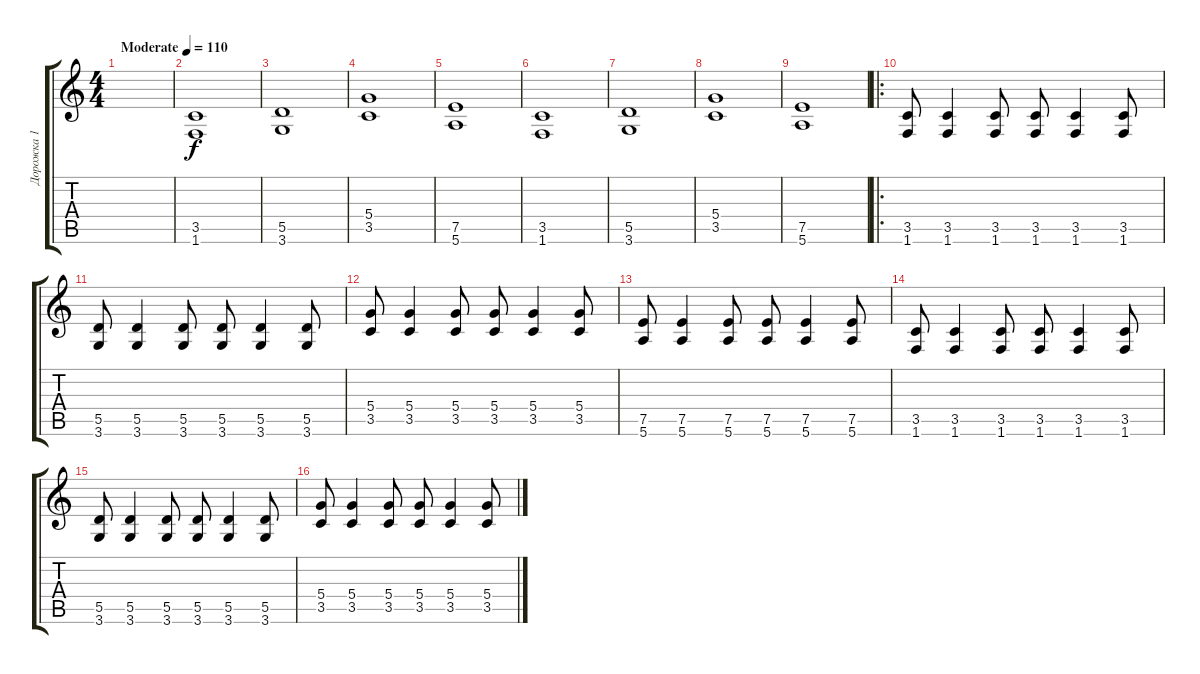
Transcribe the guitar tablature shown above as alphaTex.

\track ("Дорожка 1" "Дорожка 1") {instrument overdrivenguitar}
\staff {score tabs}
\tuning (E4 B3 G3 D3 A2 E2) {hide}
\ts (4 4)
\tempo (110 "Moderate")
\clef g2
\ks c
|
(3.5 1.6).1 |
(5.5 3.6).1 |
(5.4 3.5).1 |
(7.5 5.6).1 |
(3.5 1.6).1 |
(5.5 3.6).1 |
(5.4 3.5).1 |
(7.5 5.6).1 |
\ro
(3.5 1.6).8 (3.5 1.6).4 (3.5 1.6).8 (3.5 1.6).8 (3.5 1.6).4 (3.5 1.6).8 |
(5.5 3.6).8 (5.5 3.6).4 (5.5 3.6).8 (5.5 3.6).8 (5.5 3.6).4 (5.5 3.6).8 |
(5.4 3.5).8 (5.4 3.5).4 (5.4 3.5).8 (5.4 3.5).8 (5.4 3.5).4 (5.4 3.5).8 |
(7.5 5.6).8 (7.5 5.6).4 (7.5 5.6).8 (7.5 5.6).8 (7.5 5.6).4 (7.5 5.6).8 |
(3.5 1.6).8 (3.5 1.6).4 (3.5 1.6).8 (3.5 1.6).8 (3.5 1.6).4 (3.5 1.6).8 |
(5.5 3.6).8 (5.5 3.6).4 (5.5 3.6).8 (5.5 3.6).8 (5.5 3.6).4 (5.5 3.6).8 |
(5.4 3.5).8 (5.4 3.5).4 (5.4 3.5).8 (5.4 3.5).8 (5.4 3.5).4 (5.4 3.5).8
